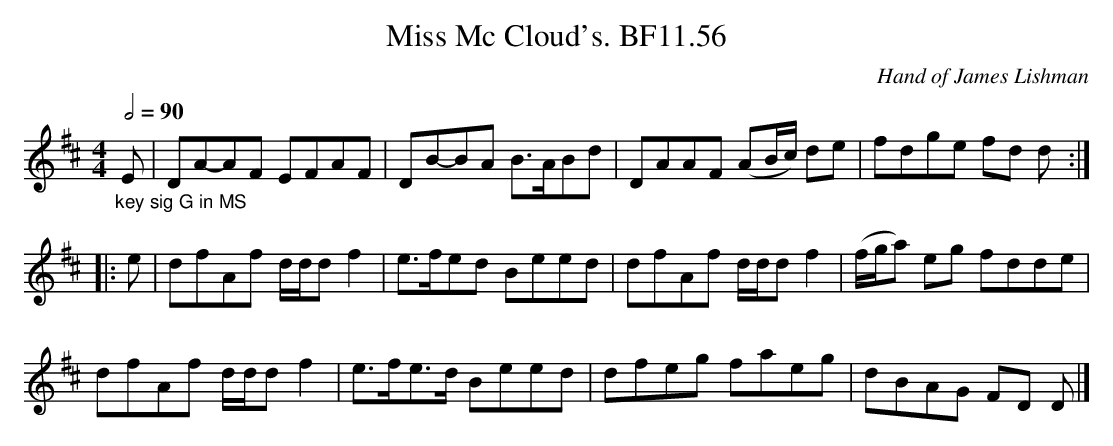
X:1
T:Miss Mc Cloud's. BF11.56
M:4/4
Q:1/2=90
C:Hand of James Lishman
K:D
"_key sig G in MS"E|DA-AF EFAF|DB-BA B>ABd|DAAF (AB/c/) de|fdge fd d:|
|:e|dfAf d/d/df2|e>fed Beed|dfAf d/d/df2|(f/g/a) eg fdde|
dfAf d/d/df2|e>fe>d Beed|dfeg faeg|dBAG FD D|]
